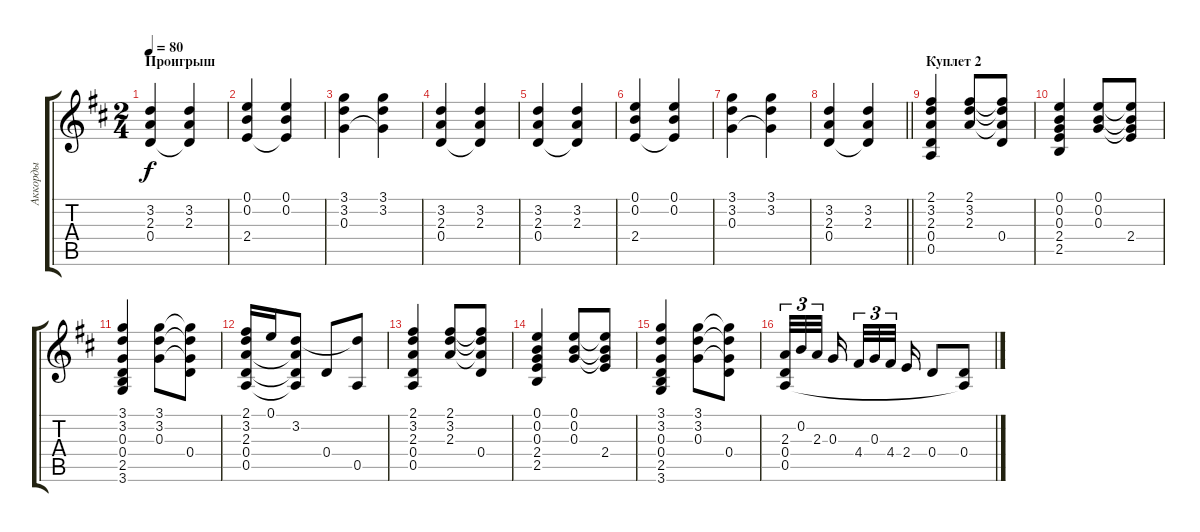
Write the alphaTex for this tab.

\track ("Аккорды" "Аккорды") {instrument acousticguitarsteel}
\staff {score tabs}
\tuning (E4 B3 G3 D3 A2 E2) {hide}
\ts (2 4)
\section ("" "Проигрыш")
\tempo 80
\clef g2
\ks d
(3.2 2.3 0.4).4{dy f} (3.2 2.3 0.4{t}).4 |
(0.1 0.2 2.4).4 (0.1 0.2 2.4{t}).4 |
(3.1 3.2 0.3).4 (3.1 3.2 0.3{t}).4 |
(3.2 2.3 0.4).4 (3.2 2.3 0.4{t}).4 |
(3.2 2.3 0.4).4 (3.2 2.3 0.4{t}).4 |
(0.1 0.2 2.4).4 (0.1 0.2 2.4{t}).4 |
(3.1 3.2 0.3).4 (3.1 3.2 0.3{t}).4 |
\barLineRight lightlight
(3.2 2.3 0.4).4 (3.2 2.3 0.4{t}).4 |
\section ("" "Куплет 2")
(2.1 3.2 2.3 0.4 0.5).4 (2.1 3.2 2.3).8 (2.1{t} 3.2{t} 2.3{t} 0.4).8 |
(0.1 0.2 0.3 2.4 2.5).4 (0.1 0.2 0.3).8 (0.1{t} 0.2{t} 0.3{t} 2.4).8 |
(3.1 3.2 0.3 0.4 2.5 3.6).4 (3.1 3.2 0.3).8 (3.1{t} 3.2{t} 0.3{t} 0.4).8 |
(2.1 3.2 2.3 0.4 0.5).16 0.1.16 (3.2 2.3{t} 0.4{t} 0.5{t}).8 0.4.8 (3.2{t} 0.5).8 |
(2.1 3.2 2.3 0.4 0.5).4 (2.1 3.2 2.3).8 (2.1{t} 3.2{t} 2.3{t} 0.4).8 |
(0.1 0.2 0.3 2.4 2.5).4 (0.1 0.2 0.3).8 (0.1{t} 0.2{t} 0.3{t} 2.4).8 |
(3.1 3.2 0.3 0.4 2.5 3.6).4 (3.1 3.2 0.3).8 (3.1{t} 3.2{t} 0.3{t} 0.4).8 |
(2.3 0.4 0.5).32{tu (3 2)} 0.2.32{tu (3 2)} 2.3.32{tu (3 2) beam splitsecondary} 0.3.16{beam splitsecondary} 4.4.32{tu (3 2)} 0.3.32{tu (3 2)} 4.4.32{tu (3 2) beam splitsecondary} 2.4.16 0.4.8 (0.4 0.5{t}).8
